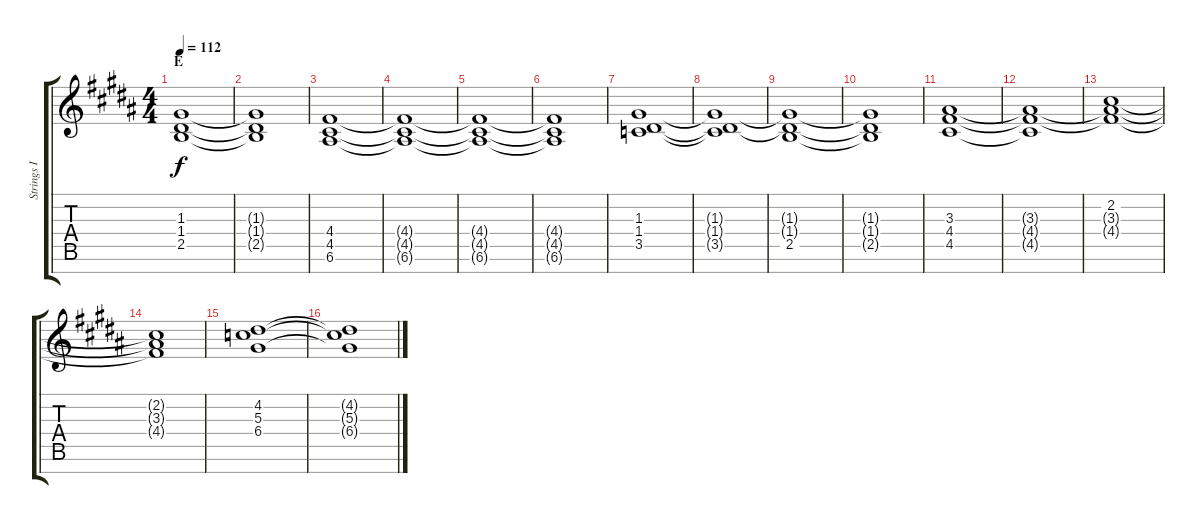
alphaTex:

\track ("Strings I" "Strings I") {instrument stringensemble1}
\staff {score tabs}
\tuning (E5 B4 G4 D4 A3 E3 B2) {hide}
\ts (4 4)
\section ("" "E")
\tempo 112
\clef g2
\ks b
(1.3 1.4 2.5).1{dy f} |
(1.3{t} 1.4{t} 2.5{t}).1 |
(4.4 4.5 6.6).1 |
(4.4{t} 4.5{t} 6.6{t}).1 |
(4.4{t} 4.5{t} 6.6{t}).1 |
(4.4{t} 4.5{t} 6.6{t}).1 |
(1.3 1.4 3.5).1 |
(1.3{t} 1.4{t} 3.5{t}).1 |
(1.3{t} 1.4{t} 2.5).1 |
(1.3{t} 1.4{t} 2.5{t}).1 |
(3.3 4.4 4.5).1 |
(3.3{t} 4.4{t} 4.5{t}).1 |
(2.2 3.3{t} 4.4{t}).1 |
(2.2{t} 3.3{t} 4.4{t}).1 |
(4.2 5.3 6.4).1 |
(4.2{t} 5.3{t} 6.4{t}).1
